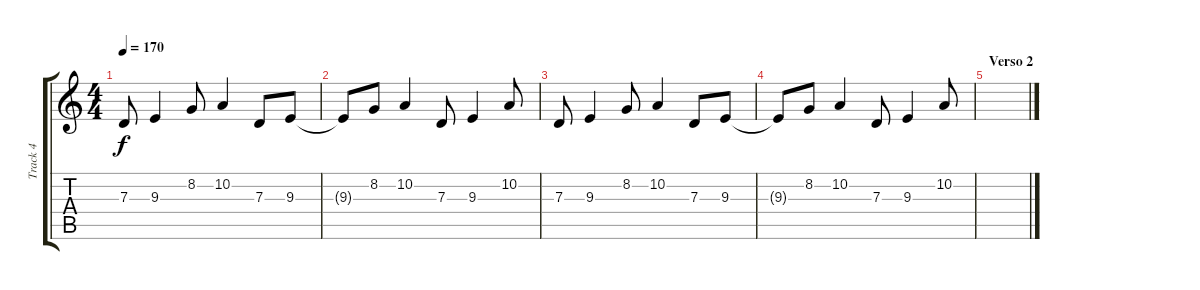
\track ("Track 4" "Track 4") {instrument violin}
\staff {score tabs}
\tuning (E4 B3 G3 D3 A2 D2) {hide}
\ts (4 4)
\tempo 170
\clef g2
\ks c
7.3.8{dy f} 9.3.4 8.2.8 10.2.4 7.3.8 9.3.8 |
9.3{t}.8 8.2.8 10.2.4 7.3.8 9.3.4 10.2.8 |
7.3.8 9.3.4 8.2.8 10.2.4 7.3.8 9.3.8 |
9.3{t}.8 8.2.8 10.2.4 7.3.8 9.3.4 10.2.8 |
\section ("" "Verso 2")
